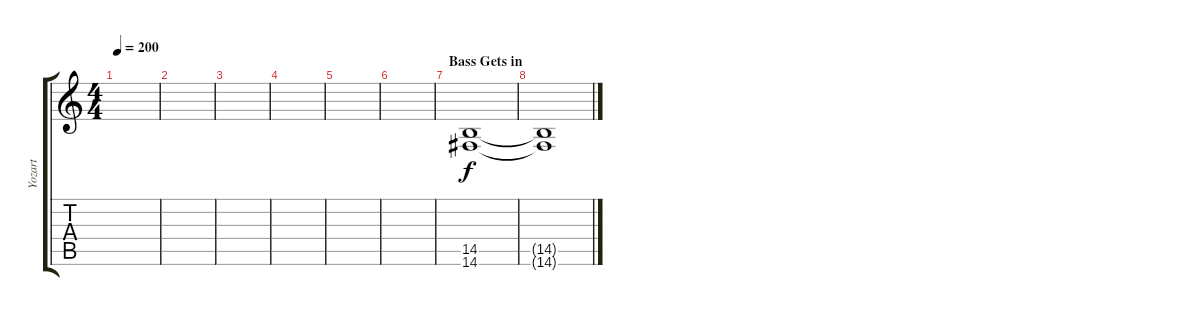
\track ("Yozart" "Yozart") {instrument acousticgrandpiano}
\staff {score tabs}
\tuning (E4 B3 G3 D3 A2 E2) {hide}
\ts (4 4)
\tempo 200
\clef g2
\ks c
|
|
|
|
|
|
\section ("" "Bass Gets in")
(14.5 14.6).1{volume 10} |
(14.5{t} 14.6{t}).1
